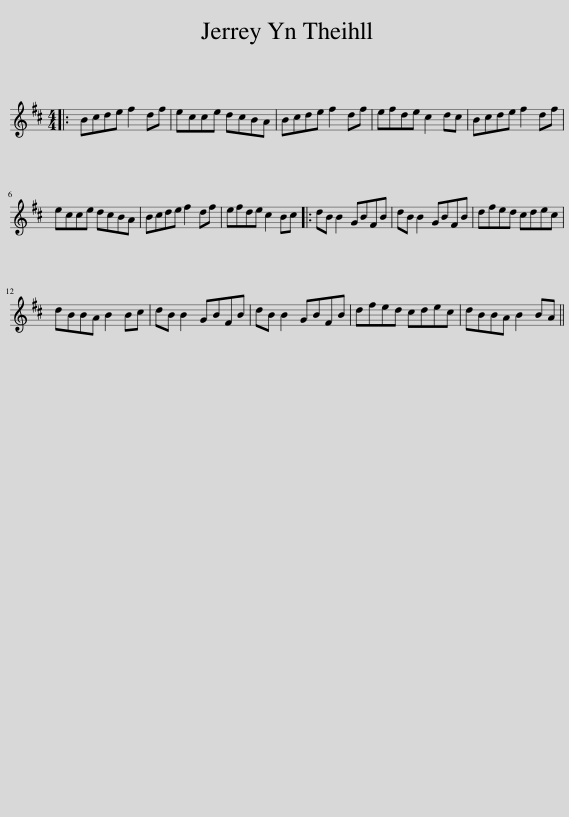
X:1
L:1/8
M:4/4
I:linebreak $
K:Bmin
V:1 treble
V:1
|: Bcde f2 df | ecce dcBA | Bcde f2 df | efde c2 dc | Bcde f2 df |$ %5
 ecce dcBA | Bcde f2 df | efde c2 Bc |: dB B2 GBFB | dB B2 GBFB | %10
 dfed cdec |$ dBBA B2 Bc | dB B2 GBFB | dB B2 GBFB | dfed cdec | %15
 dBBA B2 BA || %16
